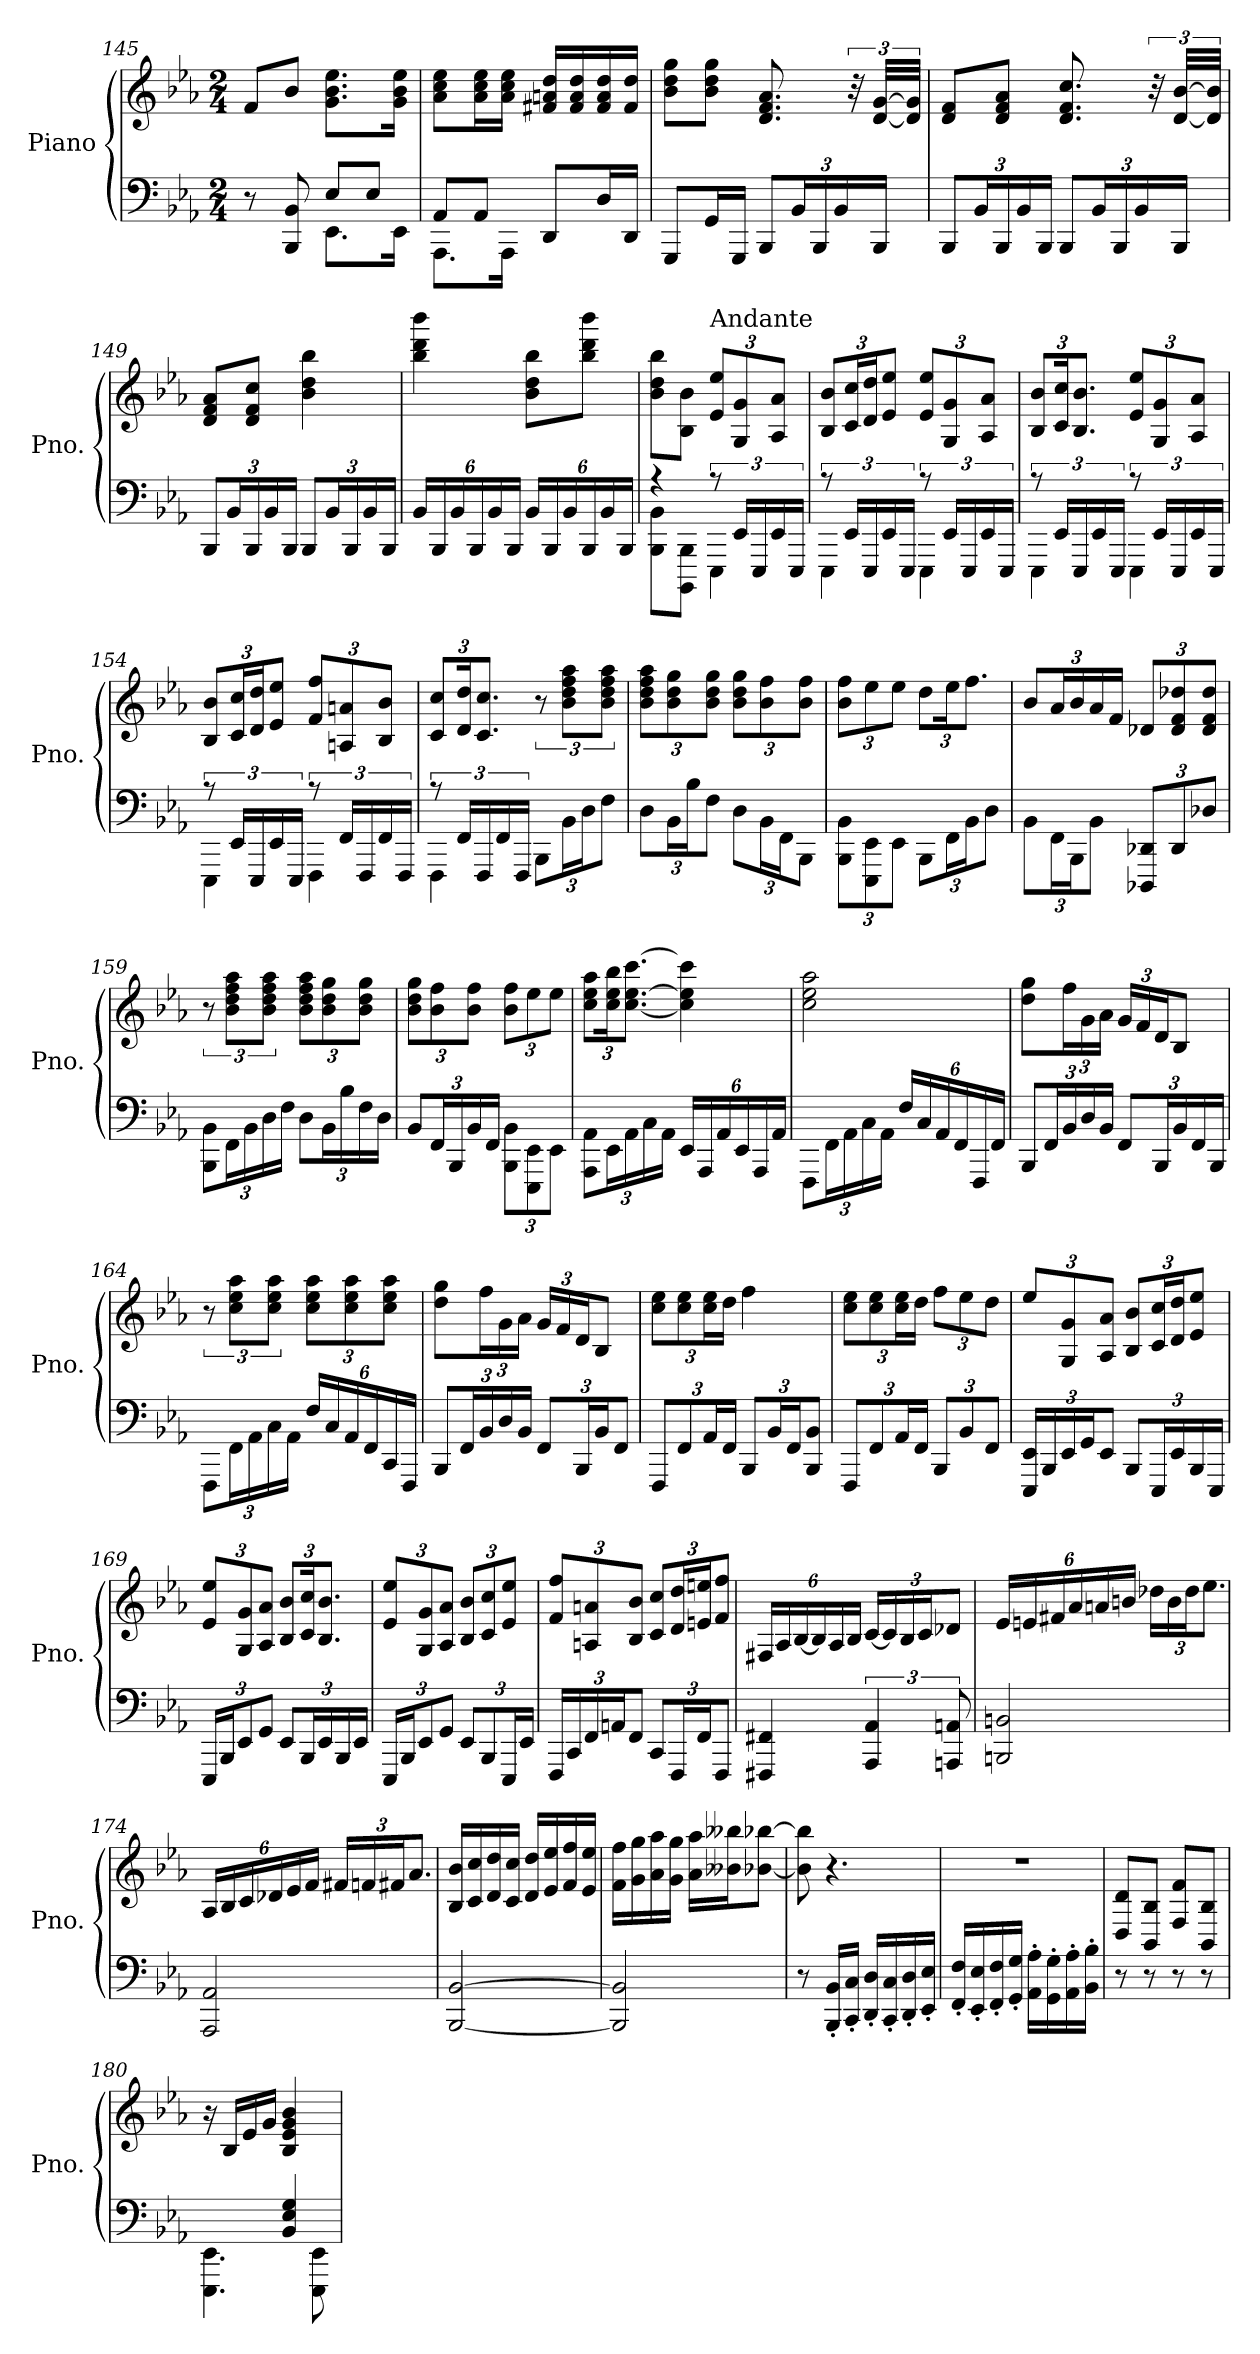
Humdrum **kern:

**kern	**kern
*part1	*part1
*staff2	*staff1
*I"Piano	*
*I'Pno.	*
*clefF4	*clefG2
*k[b-e-a-]	*k[b-e-a-]
*M2/4	*M2/4
=145	=145
*^	*
8r	4ryy	8f/L
8BBB-/ 8BB-/	.	8b-/J
8.EE-\L	8E-/L	8.g\ 8.b-\ 8.ee-\L
.	8E-/J	.
16EE-\Jk	.	16g\ 16b-\ 16ee-\Jk
=146	=146	=146
8.AAA-\L	8AA-/L	8a-\ 8cc\ 8ee-\L
.	8AA-/J	16a-\ 16cc\ 16ee-\L
16AAA-\Jk	.	16a-\ 16cc\ 16ee-\JJ
8DD/L	4ryy	16f#X/ 16an/ 16dd/LL
.	.	16f#/ 16a/ 16dd/
16D/L	.	16f#/ 16a/ 16dd/
16DD/JJ	.	16f#/ 16dd/JJ
*v	*v	*
=147	=147
8GGG/L	8b-\ 8dd\ 8gg\L
16GG/L	8b-\ 8dd\ 8gg\J
16GGG/JJ	.
*Xbrackettup	*
12BBB-/L	8.d/ 8.f/ 8.a-/
24BB-/L	.
24BBB-/	.
24BB-/	.
.	48r
24BBB-/JJ	[48d/ [48g/LLL
.	48d/] 48g/]JJJ
!!LO:LB:g=z
=148	=148
12BBB-/L	8d/ 8f/L
24BB-/L	.
24BBB-/	8d/ 8f/ 8a-/J
24BB-/	.
24BBB-/JJ	.
12BBB-/L	8.d/ 8.f/ 8.cc/
24BB-/L	.
24BBB-/	.
24BB-/	.
.	48r
24BBB-/JJ	[48d/ [48b-/LLL
.	48d/] 48b-/]JJJ
=149	=149
12BBB-/L	8d/ 8f/ 8a-/L
24BB-/L	.
24BBB-/	8d/ 8f/ 8cc/J
24BB-/	.
24BBB-/JJ	.
12BBB-/L	4b-\ 4dd\ 4bb-\
24BB-/L	.
24BBB-/	.
24BB-/	.
24BBB-/JJ	.
=150	=150
24BB-/LL	4bb-\ 4ddd\ 4bbb-\
24BBB-/	.
24BB-/	.
24BBB-/	.
24BB-/	.
24BBB-/JJ	.
24BB-/LL	8b-\ 8dd\ 8bb-\L
24BBB-/	.
24BB-/	.
24BBB-/	8bb-\ 8ddd\ 8bbb-\J
24BB-/	.
24BBB-/JJ	.
=151	=151
*^	*
4r	8BBB-\ 8BB-\L	8b-\ 8dd\ 8bb-\L
.	8BBBB-\ 8BBB-\J	8B-\ 8b-\J
*	*brackettup	*Xbrackettup
!	!	!LO:TX:a:t=Andante
4EEE-\	12rA	12e-/ 12ee-/L
.	24EE-/LL	12G/ 12g/
*	*Xbrackettup	*
.	24EEE-/	.
.	24EE-/	12A-/ 12a-/J
.	24EEE-/JJ	.
!!LO:LB:g=z
=152	=152	=152
*	*brackettup	*
4EEE-\	12rA	12B-/ 12b-/L
.	24EE-/LL	24c/ 24cc/L
*	*Xbrackettup	*
.	24EEE-/	24d/ 24dd/J
.	24EE-/	12e-/ 12ee-/J
.	24EEE-/JJ	.
*	*brackettup	*
4EEE-\	12rA	12e-/ 12ee-/L
.	24EE-/LL	12G/ 12g/
*	*Xbrackettup	*
.	24EEE-/	.
.	24EE-/	12A-/ 12a-/J
.	24EEE-/JJ	.
=153	=153	=153
*	*brackettup	*
4EEE-\	12rA	12B-/ 12b-/L
.	24EE-/LL	24c/ 24cc/K
*	*Xbrackettup	*
.	24EEE-/	12.B-/ 12.b-/J
.	24EE-/	.
.	24EEE-/JJ	.
*	*brackettup	*
4EEE-\	12rA	12e-/ 12ee-/L
.	24EE-/LL	12G/ 12g/
*	*Xbrackettup	*
.	24EEE-/	.
.	24EE-/	12A-/ 12a-/J
.	24EEE-/JJ	.
=154	=154	=154
*	*brackettup	*
4EEE-\	12rA	12B-/ 12b-/L
.	24EE-/LL	24c/ 24cc/L
*	*Xbrackettup	*
.	24EEE-/	24d/ 24dd/J
.	24EE-/	12e-/ 12ee-/J
.	24EEE-/JJ	.
*	*brackettup	*
4FFF\	12rA	12f/ 12ff/L
.	24FF/LL	12An/ 12an/
*	*Xbrackettup	*
.	24FFF/	.
.	24FF/	12B-/ 12b-/J
.	24FFF/JJ	.
!!LO:LB:g=z
=155	=155	=155
*brackettup	*	*
12rA	4FFF\	12c/ 12cc/L
24FF/LL	.	24d/ 24dd/K
*Xbrackettup	*	*
24FFF/	.	12.c/ 12.cc/J
24FF/	.	.
24FFF/JJ	.	.
*	*	*brackettup
12BBB-\L	4ryy	12r
24BB-\L	.	12b-\ 12dd\ 12ff\ 12aa-\L
24D\J	.	.
12F\J	.	12b-\ 12dd\ 12ff\ 12aa-\J
*v	*v	*
=156	=156
*	*Xbrackettup
12D\L	12b-\ 12dd\ 12ff\ 12aa-\L
24BB-\L	12b-\ 12dd\ 12gg\
24B-\J	.
12F\J	12b-\ 12dd\ 12gg\J
12D\L	12b-\ 12dd\ 12gg\L
24BB-\L	12b-\ 12ff\
24FF\J	.
12BBB-\J	12b-\ 12ff\J
=157	=157
12BBB-\ 12BB-\L	12b-\ 12ff\L
12EEE-\ 12EE-\	12ee-\
12EE-\J	12ee-\J
12BBB-\L	12dd\L
24FF\L	24ee-\K
24BB-\J	12.ff\J
12D\J	.
=158	=158
12BB-\L	12b-/L
24FF\L	24a-/L
24BBB-\J	24b-/
12BB-\J	24a-/
.	24f/JJ
12DDD-X/ 12DD-X/L	12d-X/L
12DD-/	12d-/ 12f/ 12dd-X/
12D-X/J	12d-/ 12f/ 12dd-/J
!!LO:LB:g=z
=159	=159
*	*brackettup
12BBB-\ 12BB-\L	12r
24FF\L	12b-\ 12dd\ 12ff\ 12aa-\L
24BB-\	.
24D\	12b-\ 12dd\ 12ff\ 12aa-\J
24F\JJ	.
*	*Xbrackettup
12D\L	12b-\ 12dd\ 12ff\ 12aa-\L
24BB-\L	12b-\ 12dd\ 12gg\
24B-\	.
24F\	12b-\ 12dd\ 12gg\J
24D\JJ	.
=160	=160
12BB-/L	12b-\ 12dd\ 12gg\L
24FF/L	12b-\ 12ff\
24BBB-/	.
24BB-/	12b-\ 12ff\J
24FF/JJ	.
12BBB-\ 12BB-\L	12b-\ 12ff\L
12EEE-\ 12EE-\	12ee-\
12EE-\J	12ee-\J
=161	=161
12AAA-\ 12AA-\L	12cc\ 12ee-\ 12aa-\L
24EE-\L	24cc\ 24ee-\ 24bb-\K
24AA-\	[12.cc\ [12.ee-\ [12.ccc\J
24C\	.
24AA-\JJ	.
24EE-/LL	4cc\] 4ee-\] 4ccc\]
24AAA-/	.
24AA-/	.
24EE-/	.
24AAA-/	.
24AA-/JJ	.
=162	=162
12FFF\L	2cc\ 2ee-\ 2aa-\
24FF\L	.
24AA-\	.
24C\	.
24AA-\JJ	.
24F/LL	.
24C/	.
24AA-/	.
24FF/	.
24FFF/	.
24FF/JJ	.
!!LO:PB:g=z
=163	=163
12BBB-/L	8dd\ 8gg\L
24FF/L	.
24BB-/	24ff\L
24D/	24g\
24BB-/JJ	24a-\JJ
12FF/L	24g/LL
.	24f/
24BBB-/L	24d/J
24BB-/	8B-/J
24FF/	.
24BBB-/JJ	.
=164	=164
*	*brackettup
12FFF\L	12r
24FF\L	12cc\ 12ee-\ 12aa-\L
24AA-\	.
24C\	12cc\ 12ee-\ 12aa-\J
24AA-\JJ	.
*	*Xbrackettup
24F/LL	12cc\ 12ee-\ 12aa-\L
24C/	.
24AA-/	12cc\ 12ee-\ 12aa-\
24FF/	.
24CC/	12cc\ 12ee-\ 12aa-\J
24FFF/JJ	.
=165	=165
12BBB-/L	8dd\ 8gg\L
24FF/L	.
24BB-/	24ff\L
24D/	24g\
24BB-/JJ	24a-\JJ
12FF/L	24g/LL
.	24f/
24BBB-/L	24d/J
24BB-/J	8B-/J
12FF/J	.
=166	=166
12FFF/L	12cc\ 12ee-\L
12FF/	12cc\ 12ee-\
24AA-/L	24cc\ 24ee-\L
24FF/JJ	24dd\JJ
12BBB-/L	4ff\
24BB-/L	.
24FF/J	.
12BBB-/ 12BB-/J	.
!!LO:LB:g=z
=167	=167
12FFF/L	12cc\ 12ee-\L
12FF/	12cc\ 12ee-\
24AA-/L	24cc\ 24ee-\L
24FF/JJ	24dd\JJ
12BBB-/L	12ff\L
12BB-/	12ee-\
12FF/J	12dd\J
=168	=168
24EEE-/ 24EE-/LL	12ee-/L
24BBB-/	.
24EE-/	12G/ 12g/
24GG/J	.
12EE-/J	12A-/ 12a-/J
12BBB-/L	12B-/ 12b-/L
24EEE-/L	24c/ 24cc/L
24EE-/	24d/ 24dd/J
24BBB-/	12e-/ 12ee-/J
24EEE-/JJ	.
=169	=169
24EEE-/LL	12e-/ 12ee-/L
24BBB-/J	.
12EE-/	12G/ 12g/
12GG/J	12A-/ 12a-/J
12EE-/L	12B-/ 12b-/L
24BBB-/L	24c/ 24cc/K
24EE-/	12.B-/ 12.b-/J
24BBB-/	.
24EE-/JJ	.
=170	=170
24EEE-/LL	12e-/ 12ee-/L
24BBB-/J	.
12EE-/	12G/ 12g/
12GG/J	12A-/ 12a-/J
12EE-/L	12B-/ 12b-/L
12BBB-/	12c/ 12cc/
24EEE-/L	12e-/ 12ee-/J
24EE-/JJ	.
!!LO:LB:g=z
=171	=171
24FFF/LL	12f/ 12ff/L
24CC/	.
24FF/	12An/ 12an/
24AAn/J	.
12FF/J	12B-/ 12b-/J
12CC/L	12c/ 12cc/L
24FFF/L	24d/ 24dd/L
24FF/J	24en/ 24een/J
12FFF/J	12f/ 12ff/J
=172	=172
4FFF#X/ 4FF#X/	24F#X/LL
.	24A-/
.	[24B-/
.	24B-/]
.	24A-/
.	24B-/JJ
*brackettup	*
6AAA-/ 6AA-/	[24c/LL
.	24c/]
.	24B-/
.	24c/J
12AAAn/ 12AAn/	12d-X/J
=173	=173
2BBBn/ 2BBn/	24e-/LL
.	24en/
.	24f#X/
.	24a-/
.	24an/
.	24bn/JJ
.	24dd-X\LL
.	24b\
.	24dd-\J
.	12.ee-\J
!!LO:LB:g=z
=174	=174
2AAA-/ 2AA-/	24A-/LL
.	24B-/
.	24c/
.	24d-X/
.	24e-/
.	24f/JJ
.	24f#X/LL
.	24fn/
.	24f#X/J
.	12.a-/J
=175	=175
[2BBB-/ [2BB-/	16B-/ 16b-/LL
.	16c/ 16cc/
.	16d/ 16dd/
.	16c/ 16cc/JJ
.	16d/ 16dd/LL
.	16e-/ 16ee-/
.	16f/ 16ff/
.	16e-/ 16ee-/JJ
=176	=176
2BBB-/] 2BB-/]	16f\ 16ff\LL
.	16g\ 16gg\
.	16a-\ 16aa-\
.	16g\ 16gg\JJ
.	16a-\ 16aa-\LL
.	16b--X\ 16bb--X\J
.	[8b-X\ [8bb-X\J
=177	=177
8r	8b-\] 8bb-\]
16BBB-/' 16BB-/'LL	4.r
16CC/' 16C/'JJ	.
16DD/' 16D/'LL	.
16CC/' 16C/'	.
16DD/' 16D/'	.
16EE-/' 16E-/'JJ	.
!!LO:LB:g=z
=178	=178
16FF/' 16F/'LL	2r
16EE-/' 16E-/'	.
16FF/' 16F/'	.
16GG/' 16G/'JJ	.
16AA-\' 16A-\'LL	.
16GG\' 16G\'	.
16AA-\' 16A-\'	.
16BB-\' 16B-\'JJ	.
=179	=179
8r	8D/ 8d/L
8r	8BB-/ 8B-/J
8r	8F/ 8f/L
8r	8BB-/ 8B-/J
=180	=180
*^	*
4.EEE-\ 4.EE-\	4ryy	16r
.	.	16B-/LL
.	.	16e-/
.	.	16g/JJ
.	4BB-/ 4E-/ 4G/	4B-/ 4e-/ 4g/ 4b-/
8EEE-\ 8EE-\	.	.
*v	*v	*
=	=
*-	*-
